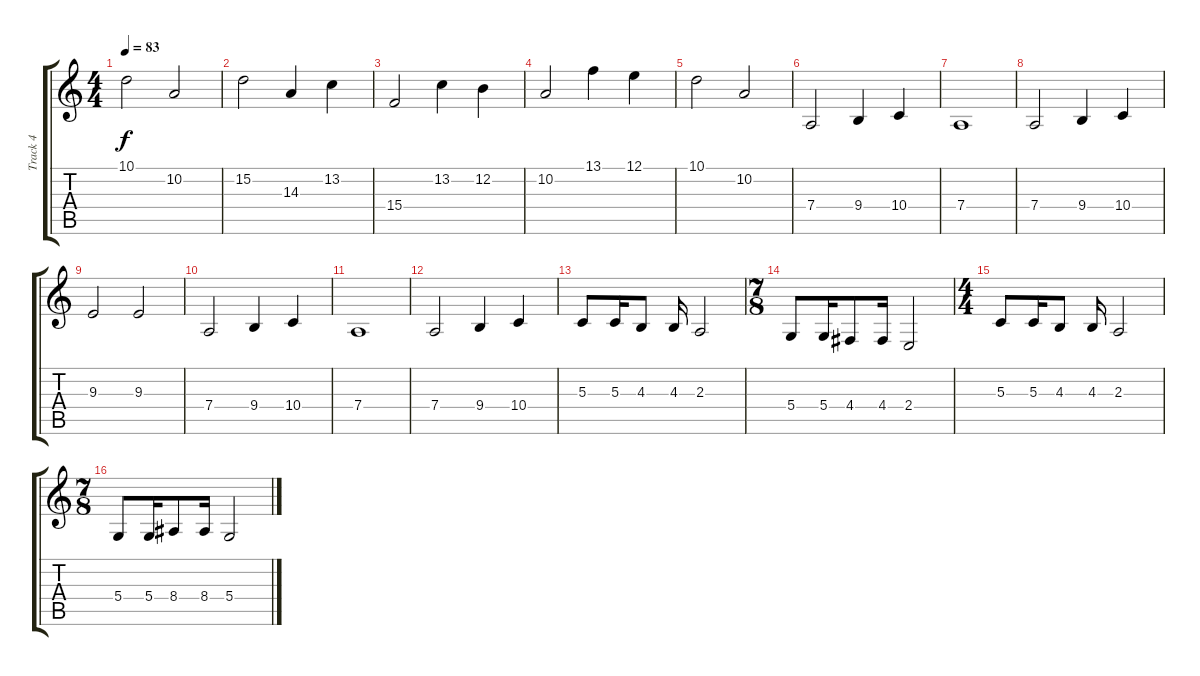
\track ("Track 4" "Track 4") {instrument choiraahs}
\staff {score tabs}
\tuning (E4 B3 G3 D3 A2 E2) {hide}
\ts (4 4)
\tempo 83
\clef g2
\ks c
10.1.2{dy f} 10.2.2 |
15.2.2 14.3.4 13.2.4 |
15.4.2 13.2.4 12.2.4 |
10.2.2 13.1.4 12.1.4 |
10.1.2 10.2.2 |
7.4.2 9.4.4 10.4.4 |
7.4.1 |
7.4.2 9.4.4 10.4.4 |
9.3.2 9.3.2 |
7.4.2 9.4.4 10.4.4 |
7.4.1 |
7.4.2 9.4.4 10.4.4 |
5.3.8 5.3.16 4.3.8 4.3.16 2.3.2 |
\ts (7 8)
5.4.8 5.4.16 4.4.8 4.4.16 2.4.2 |
\ts (4 4)
5.3.8 5.3.16 4.3.8 4.3.16 2.3.2 |
\ts (7 8)
5.4.8 5.4.16 8.4.8 8.4.16 5.4.2
